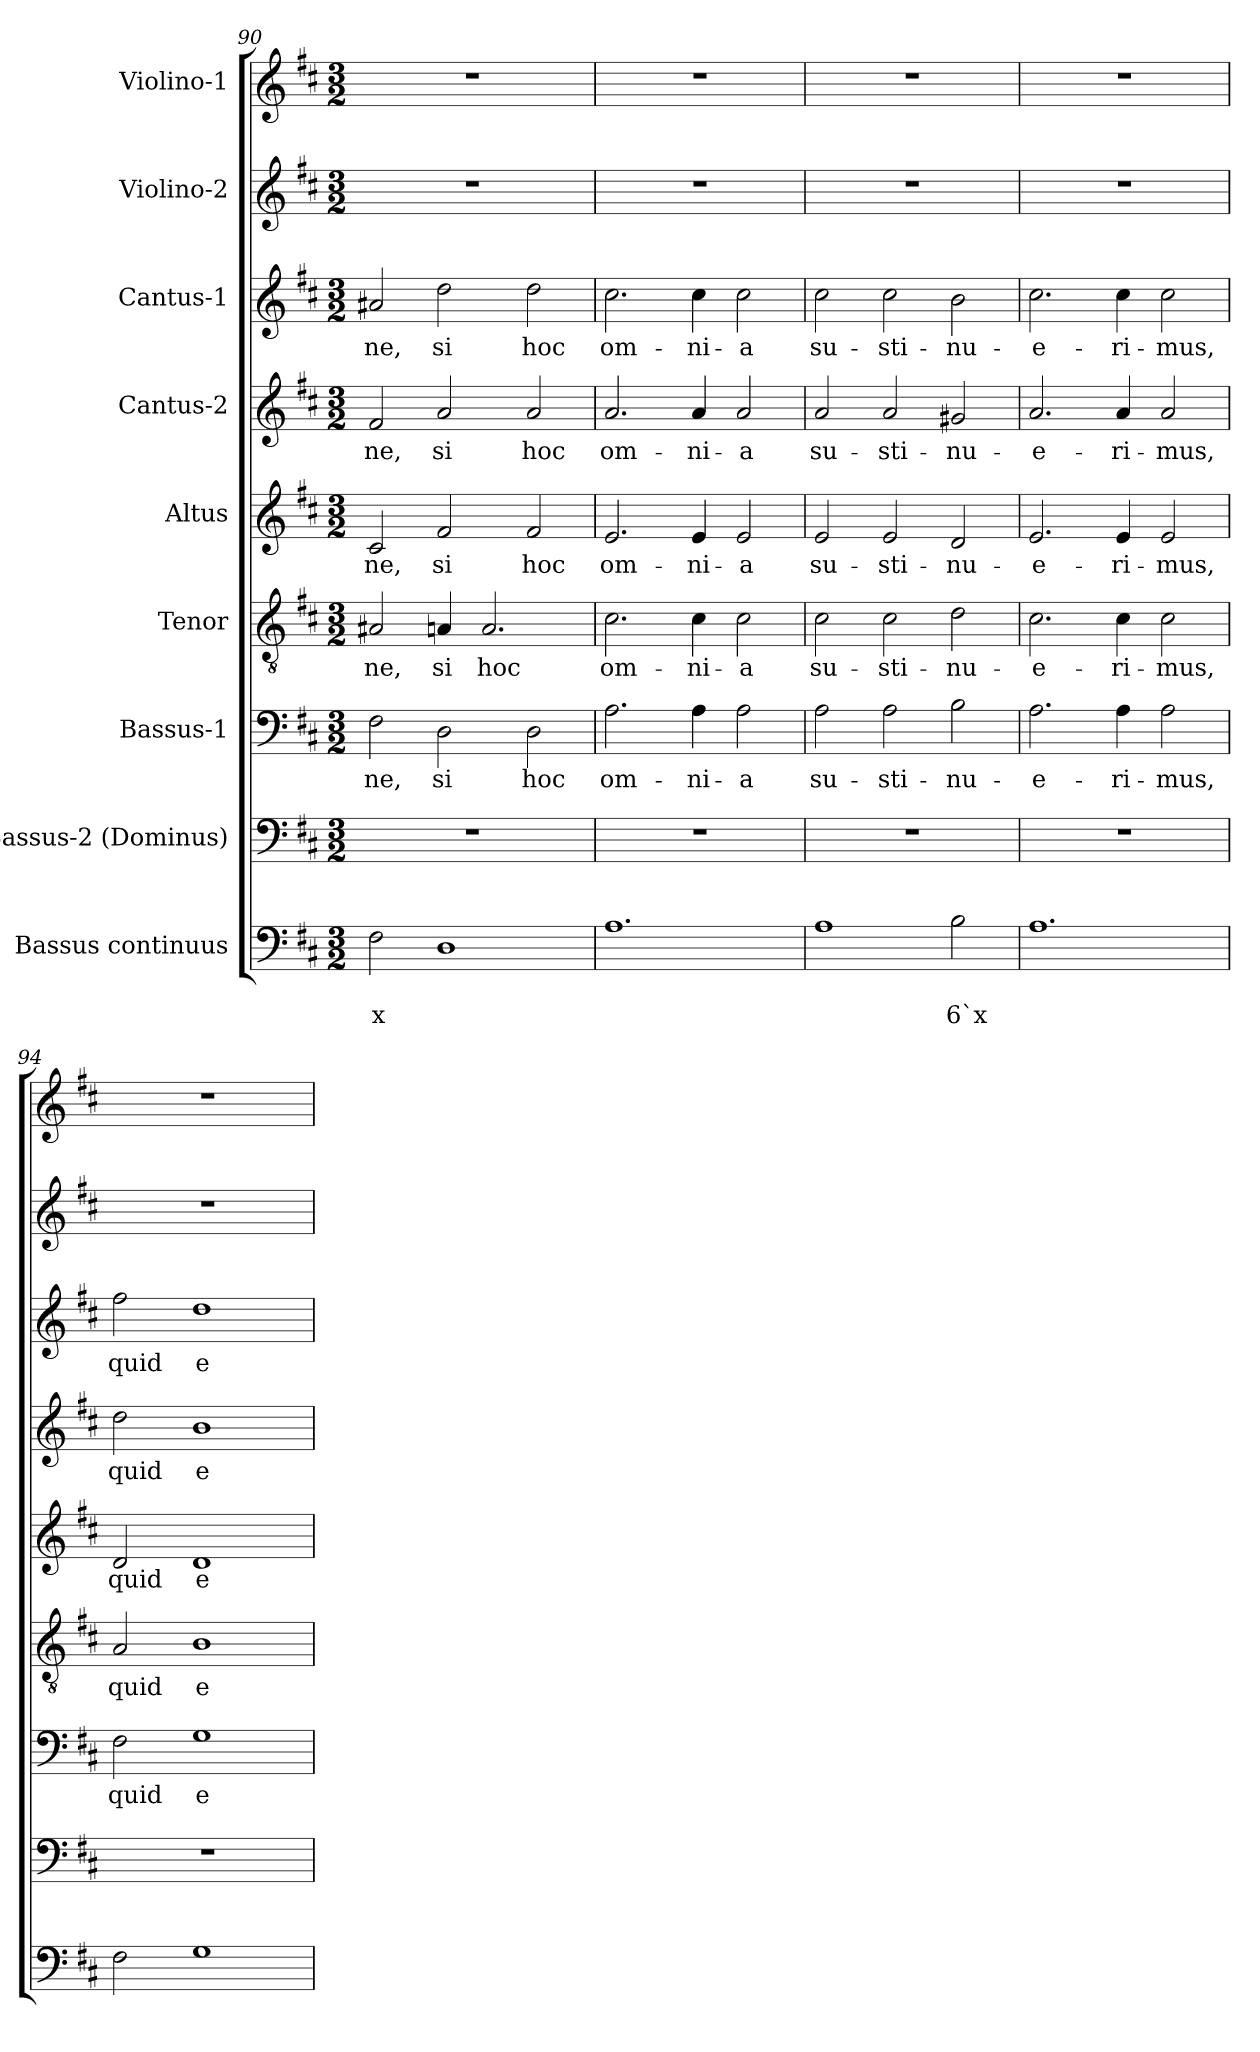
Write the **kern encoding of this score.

**kern	**text	**text	**kern	**kern	**text	**kern	**text	**kern	**text	**kern	**text	**kern	**text	**kern	**kern
*part9	*part9	*part9	*part8	*part7	*part7	*part6	*part6	*part5	*part5	*part4	*part4	*part3	*part3	*part2	*part1
*staff9	*staff9	*staff9	*staff8	*staff7	*staff7	*staff6	*staff6	*staff5	*staff5	*staff4	*staff4	*staff3	*staff3	*staff2	*staff1
*I"Bassus continuus	*	*	*I"Bassus-2 (Dominus)	*I"Bassus-1	*	*I"Tenor	*	*I"Altus	*	*I"Cantus-2	*	*I"Cantus-1	*	*I"Violino-2	*I"Violino-1
*clefF4	*	*	*clefF4	*clefF4	*	*clefGv2	*	*clefG2	*	*clefG2	*	*clefG2	*	*clefG2	*clefG2
*k[f#c#]	*	*	*k[f#c#]	*k[f#c#]	*	*k[f#c#]	*	*k[f#c#]	*	*k[f#c#]	*	*k[f#c#]	*	*k[f#c#]	*k[f#c#]
*D:	*	*	*D:	*D:	*	*D:	*	*D:	*	*D:	*	*D:	*	*D:	*D:
*M3/2	*	*	*M3/2	*M3/2	*	*M3/2	*	*M3/2	*	*M3/2	*	*M3/2	*	*M3/2	*M3/2
=90	=90	=90	=90	=90	=90	=90	=90	=90	=90	=90	=90	=90	=90	=90	=90
!	!	!LO:LY:b	!	!	!LO:LY:b	!	!LO:LY:b	!	!LO:LY:b	!	!LO:LY:b	!	!LO:LY:b	!	!
2F#\	.	x	1.r	2F#\	-ne,	2A#X/	-ne,	2c#/	-ne,	2f#/	-ne,	2a#X/	-ne,	1.r	1.r
!	!	!	!	!	!LO:LY:b	!	!LO:LY:b	!	!LO:LY:b	!	!LO:LY:b	!	!LO:LY:b	!	!
1D	.	.	.	2D\	si	4An/	si	2f#/	si	2a/	si	2dd\	si	.	.
!	!	!	!	!	!	!	!LO:LY:b	!	!	!	!	!	!	!	!
.	.	.	.	.	.	2.A/	hoc	.	.	.	.	.	.	.	.
!	!	!	!	!	!LO:LY:b	!	!	!	!LO:LY:b	!	!LO:LY:b	!	!LO:LY:b	!	!
.	.	.	.	2D\	hoc	.	.	2f#/	hoc	2a/	hoc	2dd\	hoc	.	.
!!LO:PB:g=z
=91	=91	=91	=91	=91	=91	=91	=91	=91	=91	=91	=91	=91	=91	=91	=91
!	!	!	!	!	!LO:LY:b	!	!LO:LY:b	!	!LO:LY:b	!	!LO:LY:b	!	!LO:LY:b	!	!
1.A	.	.	1.r	2.A\	om-	2.c#\	om-	2.e/	om-	2.a/	om-	2.cc#\	om-	1.r	1.r
!	!	!	!	!	!LO:LY:b	!	!LO:LY:b	!	!LO:LY:b	!	!LO:LY:b	!	!LO:LY:b	!	!
.	.	.	.	4A\	-ni-	4c#\	-ni-	4e/	-ni-	4a/	-ni-	4cc#\	-ni-	.	.
!	!	!	!	!	!LO:LY:b	!	!LO:LY:b	!	!LO:LY:b	!	!LO:LY:b	!	!LO:LY:b	!	!
.	.	.	.	2A\	-a	2c#\	-a	2e/	-a	2a/	-a	2cc#\	-a	.	.
=92	=92	=92	=92	=92	=92	=92	=92	=92	=92	=92	=92	=92	=92	=92	=92
!	!	!	!	!	!LO:LY:b	!	!LO:LY:b	!	!LO:LY:b	!	!LO:LY:b	!	!LO:LY:b	!	!
1A	.	.	1.r	2A\	su-	2c#\	su-	2e/	su-	2a/	su-	2cc#\	su-	1.r	1.r
!	!	!	!	!	!LO:LY:b	!	!LO:LY:b	!	!LO:LY:b	!	!LO:LY:b	!	!LO:LY:b	!	!
.	.	.	.	2A\	-sti-	2c#\	-sti-	2e/	-sti-	2a/	-sti-	2cc#\	-sti-	.	.
!	!	!LO:LY:b	!	!	!LO:LY:b	!	!LO:LY:b	!	!LO:LY:b	!	!LO:LY:b	!	!LO:LY:b	!	!
2B\	.	6`x	.	2B\	-nu-	2d\	-nu-	2d/	-nu-	2g#X/	-nu-	2b\	-nu-	.	.
=93	=93	=93	=93	=93	=93	=93	=93	=93	=93	=93	=93	=93	=93	=93	=93
!	!	!	!	!	!LO:LY:b	!	!LO:LY:b	!	!LO:LY:b	!	!LO:LY:b	!	!LO:LY:b	!	!
1.A	.	.	1.r	2.A\	-e-	2.c#\	-e-	2.e/	-e-	2.a/	-e-	2.cc#\	-e-	1.r	1.r
!	!	!	!	!	!LO:LY:b	!	!LO:LY:b	!	!LO:LY:b	!	!LO:LY:b	!	!LO:LY:b	!	!
.	.	.	.	4A\	-ri-	4c#\	-ri-	4e/	-ri-	4a/	-ri-	4cc#\	-ri-	.	.
!	!	!	!	!	!LO:LY:b	!	!LO:LY:b	!	!LO:LY:b	!	!LO:LY:b	!	!LO:LY:b	!	!
.	.	.	.	2A\	-mus,	2c#\	-mus,	2e/	-mus,	2a/	-mus,	2cc#\	-mus,	.	.
=94	=94	=94	=94	=94	=94	=94	=94	=94	=94	=94	=94	=94	=94	=94	=94
!	!	!	!	!	!LO:LY:b	!	!LO:LY:b	!	!LO:LY:b	!	!LO:LY:b	!	!LO:LY:b	!	!
2F#\	.	.	1.r	2F#\	quid	2A/	quid	2d/	quid	2dd\	quid	2ff#\	quid	1.r	1.r
!	!	!	!	!	!LO:LY:b	!	!LO:LY:b	!	!LO:LY:b	!	!LO:LY:b	!	!LO:LY:b	!	!
1G	.	.	.	1G	e-	1B	e-	1d	e-	1b	e-	1dd	e-	.	.
=	=	=	=	=	=	=	=	=	=	=	=	=	=	=	=
*-	*-	*-	*-	*-	*-	*-	*-	*-	*-	*-	*-	*-	*-	*-	*-
